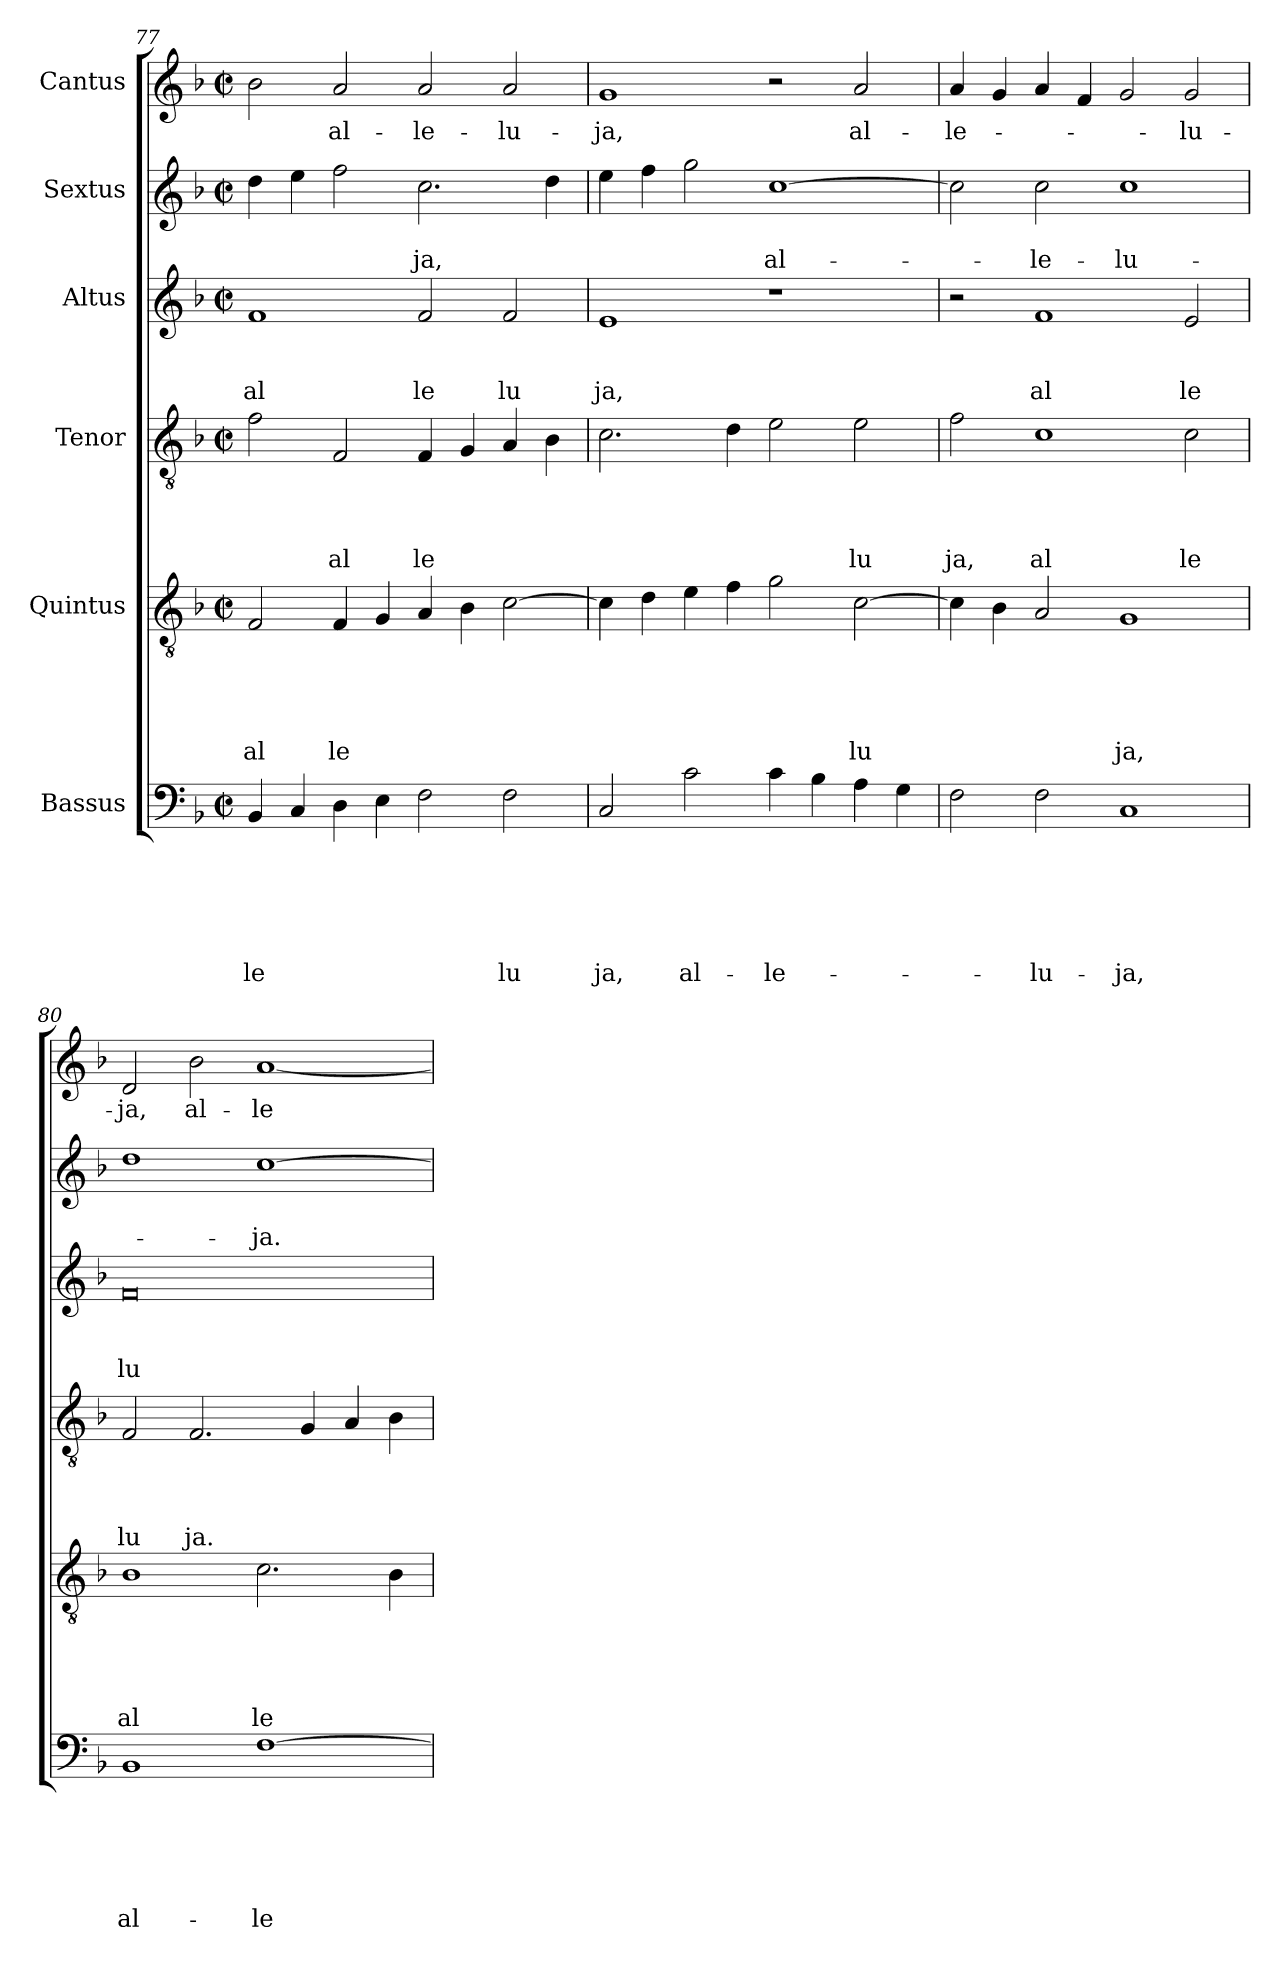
**kern	**text	**text	**text	**text	**text	**text	**kern	**text	**text	**text	**text	**text	**kern	**text	**text	**text	**text	**kern	**text	**text	**text	**kern	**text	**text	**kern	**text
*part6	*part6	*part6	*part6	*part6	*part6	*part6	*part5	*part5	*part5	*part5	*part5	*part5	*part4	*part4	*part4	*part4	*part4	*part3	*part3	*part3	*part3	*part2	*part2	*part2	*part1	*part1
*staff6	*staff6	*staff6	*staff6	*staff6	*staff6	*staff6	*staff5	*staff5	*staff5	*staff5	*staff5	*staff5	*staff4	*staff4	*staff4	*staff4	*staff4	*staff3	*staff3	*staff3	*staff3	*staff2	*staff2	*staff2	*staff1	*staff1
*I"Bassus	*	*	*	*	*	*	*I"Quintus	*	*	*	*	*	*I"Tenor	*	*	*	*	*I"Altus	*	*	*	*I"Sextus	*	*	*I"Cantus	*
*clefF4	*	*	*	*	*	*	*clefGv2	*	*	*	*	*	*clefGv2	*	*	*	*	*clefG2	*	*	*	*clefG2	*	*	*clefG2	*
*k[b-]	*	*	*	*	*	*	*k[b-]	*	*	*	*	*	*k[b-]	*	*	*	*	*k[b-]	*	*	*	*k[b-]	*	*	*k[b-]	*
*F:	*	*	*	*	*	*	*F:	*	*	*	*	*	*F:	*	*	*	*	*F:	*	*	*	*F:	*	*	*F:	*
*M2/2	*	*	*	*	*	*	*M2/2	*	*	*	*	*	*M2/2	*	*	*	*	*M2/2	*	*	*	*M2/2	*	*	*M2/2	*
*met(c|)	*	*	*	*	*	*	*met(c|)	*	*	*	*	*	*met(c|)	*	*	*	*	*met(c|)	*	*	*	*met(c|)	*	*	*met(c|)	*
=77	=77	=77	=77	=77	=77	=77	=77	=77	=77	=77	=77	=77	=77	=77	=77	=77	=77	=77	=77	=77	=77	=77	=77	=77	=77	=77
!	!	!	!	!	!	!LO:LY:b	!	!	!	!	!	!LO:LY:b	!	!	!	!	!	!	!	!	!LO:LY:b	!	!	!	!	!
4BB-/	.	.	.	.	.	le	2F/	.	.	.	.	al	2f\	.	.	.	.	1f	.	.	al	4dd\	.	.	2b-\	.
4C/	.	.	.	.	.	.	.	.	.	.	.	.	.	.	.	.	.	.	.	.	.	4ee\	.	.	.	.
!	!	!	!	!	!	!	!	!	!	!	!	!LO:LY:b	!	!	!	!	!LO:LY:b	!	!	!	!	!	!	!	!	!LO:LY:b
4D\	.	.	.	.	.	.	4F/	.	.	.	.	le	2F/	.	.	.	al	.	.	.	.	2ff\	.	.	2a/	al-
4E\	.	.	.	.	.	.	4G/	.	.	.	.	.	.	.	.	.	.	.	.	.	.	.	.	.	.	.
!	!	!	!	!	!	!	!	!	!	!	!	!	!	!	!	!	!LO:LY:b	!	!	!	!LO:LY:b	!	!	!LO:LY:b	!	!LO:LY:b
2F\	.	.	.	.	.	.	4A/	.	.	.	.	.	4F/	.	.	.	le	2f/	.	.	le	2.cc\	.	ja,	2a/	-le-
.	.	.	.	.	.	.	4B-\	.	.	.	.	.	4G/	.	.	.	.	.	.	.	.	.	.	.	.	.
!	!	!	!	!	!	!LO:LY:b	!	!	!	!	!	!	!	!	!	!	!	!	!	!	!LO:LY:b	!	!	!	!	!LO:LY:b
2F\	.	.	.	.	.	lu	[<2c\	.	.	.	.	.	4A/	.	.	.	.	2f/	.	.	lu	.	.	.	2a/	-lu-
.	.	.	.	.	.	.	.	.	.	.	.	.	4B-\	.	.	.	.	.	.	.	.	4dd\	.	.	.	.
!!LO:PB:g=z
=78	=78	=78	=78	=78	=78	=78	=78	=78	=78	=78	=78	=78	=78	=78	=78	=78	=78	=78	=78	=78	=78	=78	=78	=78	=78	=78
!	!	!	!	!	!	!LO:LY:b	!	!	!	!	!	!	!	!	!	!	!	!	!	!	!LO:LY:b	!	!	!	!	!LO:LY:b
2C/	.	.	.	.	.	ja,	4c\]	.	.	.	.	.	2.c\	.	.	.	.	1e	.	.	ja,	4ee\	.	.	1g	-ja,
.	.	.	.	.	.	.	4d\	.	.	.	.	.	.	.	.	.	.	.	.	.	.	4ff\	.	.	.	.
!	!	!	!	!	!	!LO:LY:b	!	!	!	!	!	!	!	!	!	!	!	!	!	!	!	!	!	!	!	!
2c\	.	.	.	.	.	al-	4e\	.	.	.	.	.	.	.	.	.	.	.	.	.	.	2gg\	.	.	.	.
.	.	.	.	.	.	.	4f\	.	.	.	.	.	4d\	.	.	.	.	.	.	.	.	.	.	.	.	.
!	!	!	!	!	!	!LO:LY:b	!	!	!	!	!	!	!	!	!	!	!	!	!	!	!	!	!	!LO:LY:b	!	!
4c\	.	.	.	.	.	-le-	2g\	.	.	.	.	.	2e\	.	.	.	.	1r	.	.	.	[>1cc	.	al-	2r	.
4B-\	.	.	.	.	.	.	.	.	.	.	.	.	.	.	.	.	.	.	.	.	.	.	.	.	.	.
!	!	!	!	!	!	!	!	!	!	!	!	!LO:LY:b	!	!	!	!	!LO:LY:b	!	!	!	!	!	!	!	!	!LO:LY:b
4A\	.	.	.	.	.	.	[>2c\	.	.	.	.	lu	2e\	.	.	.	lu	.	.	.	.	.	.	.	2a/	al-
4G\	.	.	.	.	.	.	.	.	.	.	.	.	.	.	.	.	.	.	.	.	.	.	.	.	.	.
=79	=79	=79	=79	=79	=79	=79	=79	=79	=79	=79	=79	=79	=79	=79	=79	=79	=79	=79	=79	=79	=79	=79	=79	=79	=79	=79
!	!	!	!	!	!	!	!	!	!	!	!	!	!	!	!	!	!LO:LY:b	!	!	!	!	!	!	!	!	!LO:LY:b
2F\	.	.	.	.	.	.	4c\]	.	.	.	.	.	2f\	.	.	.	ja,	2r	.	.	.	2cc\]	.	.	4a/	-le-
.	.	.	.	.	.	.	4B-\	.	.	.	.	.	.	.	.	.	.	.	.	.	.	.	.	.	4g/	.
!	!	!	!	!	!	!LO:LY:b	!	!	!	!	!	!	!	!	!	!	!LO:LY:b	!	!	!	!LO:LY:b	!	!	!LO:LY:b	!	!
2F\	.	.	.	.	.	-lu-	2A/	.	.	.	.	.	1c	.	.	.	al	1f	.	.	al	2cc\	.	-le-	4a/	.
.	.	.	.	.	.	.	.	.	.	.	.	.	.	.	.	.	.	.	.	.	.	.	.	.	4f/	.
!	!	!	!	!	!	!LO:LY:b	!	!	!	!	!	!LO:LY:b	!	!	!	!	!	!	!	!	!	!	!	!LO:LY:b	!	!
1C	.	.	.	.	.	-ja,	1G	.	.	.	.	ja,	.	.	.	.	.	.	.	.	.	1cc	.	-lu-	2g/	.
!	!	!	!	!	!	!	!	!	!	!	!	!	!	!	!	!	!LO:LY:b	!	!	!	!LO:LY:b	!	!	!	!	!LO:LY:b
.	.	.	.	.	.	.	.	.	.	.	.	.	2c\	.	.	.	le	2e/	.	.	le	.	.	.	2g/	-lu-
=80	=80	=80	=80	=80	=80	=80	=80	=80	=80	=80	=80	=80	=80	=80	=80	=80	=80	=80	=80	=80	=80	=80	=80	=80	=80	=80
!	!	!	!	!	!	!LO:LY:b	!	!	!	!	!	!LO:LY:b	!	!	!	!	!LO:LY:b	!	!	!	!LO:LY:b	!	!	!	!	!LO:LY:b
1BB-	.	.	.	.	.	al-	1B-	.	.	.	.	al	2F/	.	.	.	lu	0f	.	.	lu	1dd	.	.	2d/	-ja,
!	!	!	!	!	!	!	!	!	!	!	!	!	!	!	!	!	!LO:LY:b	!	!	!	!	!	!	!	!	!LO:LY:b
.	.	.	.	.	.	.	.	.	.	.	.	.	2.F/	.	.	.	ja.	.	.	.	.	.	.	.	2b-\	al-
!	!	!	!	!	!	!LO:LY:b	!	!	!	!	!	!LO:LY:b	!	!	!	!	!	!	!	!	!	!	!	!LO:LY:b	!	!LO:LY:b
[>1F	.	.	.	.	.	-le-	2.c\	.	.	.	.	le	.	.	.	.	.	.	.	.	.	[>1cc	.	-ja.	[<1a	-le-
.	.	.	.	.	.	.	.	.	.	.	.	.	4G/	.	.	.	.	.	.	.	.	.	.	.	.	.
.	.	.	.	.	.	.	.	.	.	.	.	.	4A/	.	.	.	.	.	.	.	.	.	.	.	.	.
.	.	.	.	.	.	.	4B-\	.	.	.	.	.	4B-\	.	.	.	.	.	.	.	.	.	.	.	.	.
=	=	=	=	=	=	=	=	=	=	=	=	=	=	=	=	=	=	=	=	=	=	=	=	=	=	=
*-	*-	*-	*-	*-	*-	*-	*-	*-	*-	*-	*-	*-	*-	*-	*-	*-	*-	*-	*-	*-	*-	*-	*-	*-	*-	*-
